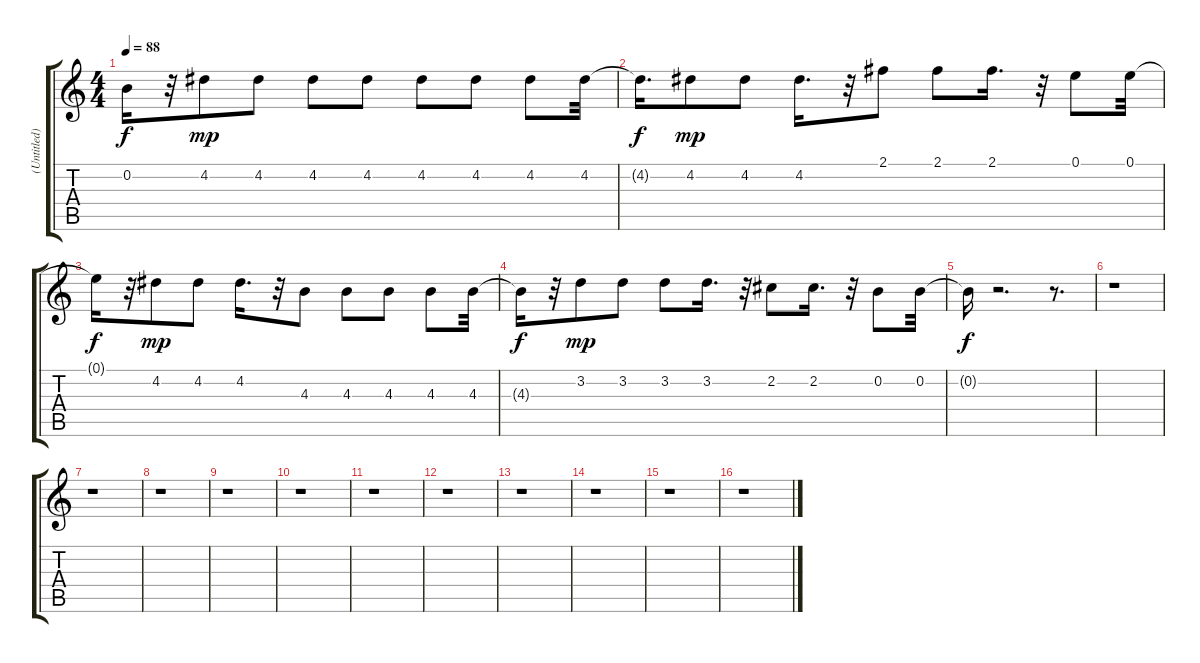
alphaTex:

\track ("(Untitled)" "(Untitled)") {instrument acousticguitarsteel}
\staff {score tabs}
\tuning (E4 B3 G3 D3 A2 E2) {hide}
\ts (4 4)
\tempo 88
\clef g2
\ks c
0.2{t}.16{dy f} r.32 4.2.8{dy mp} 4.2.8 4.2.8 4.2.8 4.2.8 4.2.8 4.2.8 4.2.32 |
4.2{t}.16{d dy f} 4.2.8{dy mp} 4.2.8 4.2.16{d} r.32 2.1.8 2.1.8 2.1.16{d} r.32 0.1.8 0.1.32 |
0.1{t}.16{dy f} r.32 4.2.8{dy mp} 4.2.8 4.2.16{d} r.32 4.3.8 4.3.8 4.3.8 4.3.8 4.3.32 |
4.3{t}.16{dy f} r.32 3.2.8{dy mp} 3.2.8 3.2.8 3.2.16{d} r.32 2.2.8 2.2.16{d} r.32 0.2.8 0.2.32 |
0.2{t}.16{dy f} r.2{d} r.8{d} |
r.1 |
r.1 |
r.1 |
r.1 |
r.1 |
r.1 |
r.1 |
r.1 |
r.1 |
r.1 |
r.1
